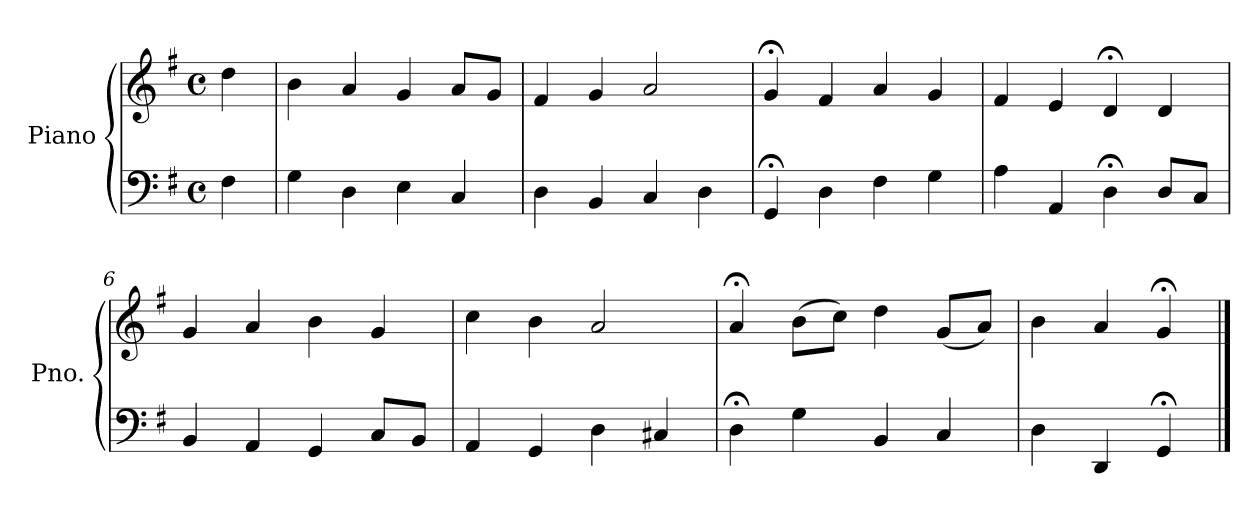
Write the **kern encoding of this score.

**kern	**kern
*part1	*part1
*staff2	*staff1
*I"Piano	*
*I'Pno.	*
*clefF4	*clefG2
*k[f#]	*k[f#]
*M4/4	*M4/4
*met(c)	*met(c)
=1	=1
4F#\	4dd\
=2	=2
4G\	4b\
4D\	4a/
4E\	4g/
4C/	8a/L
.	8g/J
=3	=3
4D\	4f#/
4BB/	4g/
4C/	2a/
4D\	.
=4	=4
4GG;</	4g;</
4D\	4f#/
4F#\	4a/
4G\	4g/
=5	=5
4A\	4f#/
4AA/	4e/
4D;<\	4d;</
8D/L	4d/
8C/J	.
=6	=6
4BB/	4g/
4AA/	4a/
4GG/	4b\
8C/L	4g/
8BB/J	.
=7	=7
4AA/	4cc\
4GG/	4b\
4D\	2a/
4C#X/	.
!!LO:LB:g=z
=8	=8
4D;<\	4a;</
4G\	(8b\L
.	8cc\J)
4BB/	4dd\
4C/	(8g/L
.	8a/J)
=9	=9
4D\	4b\
4DD/	4a/
4GG;</	4g;</
==	==
*-	*-
